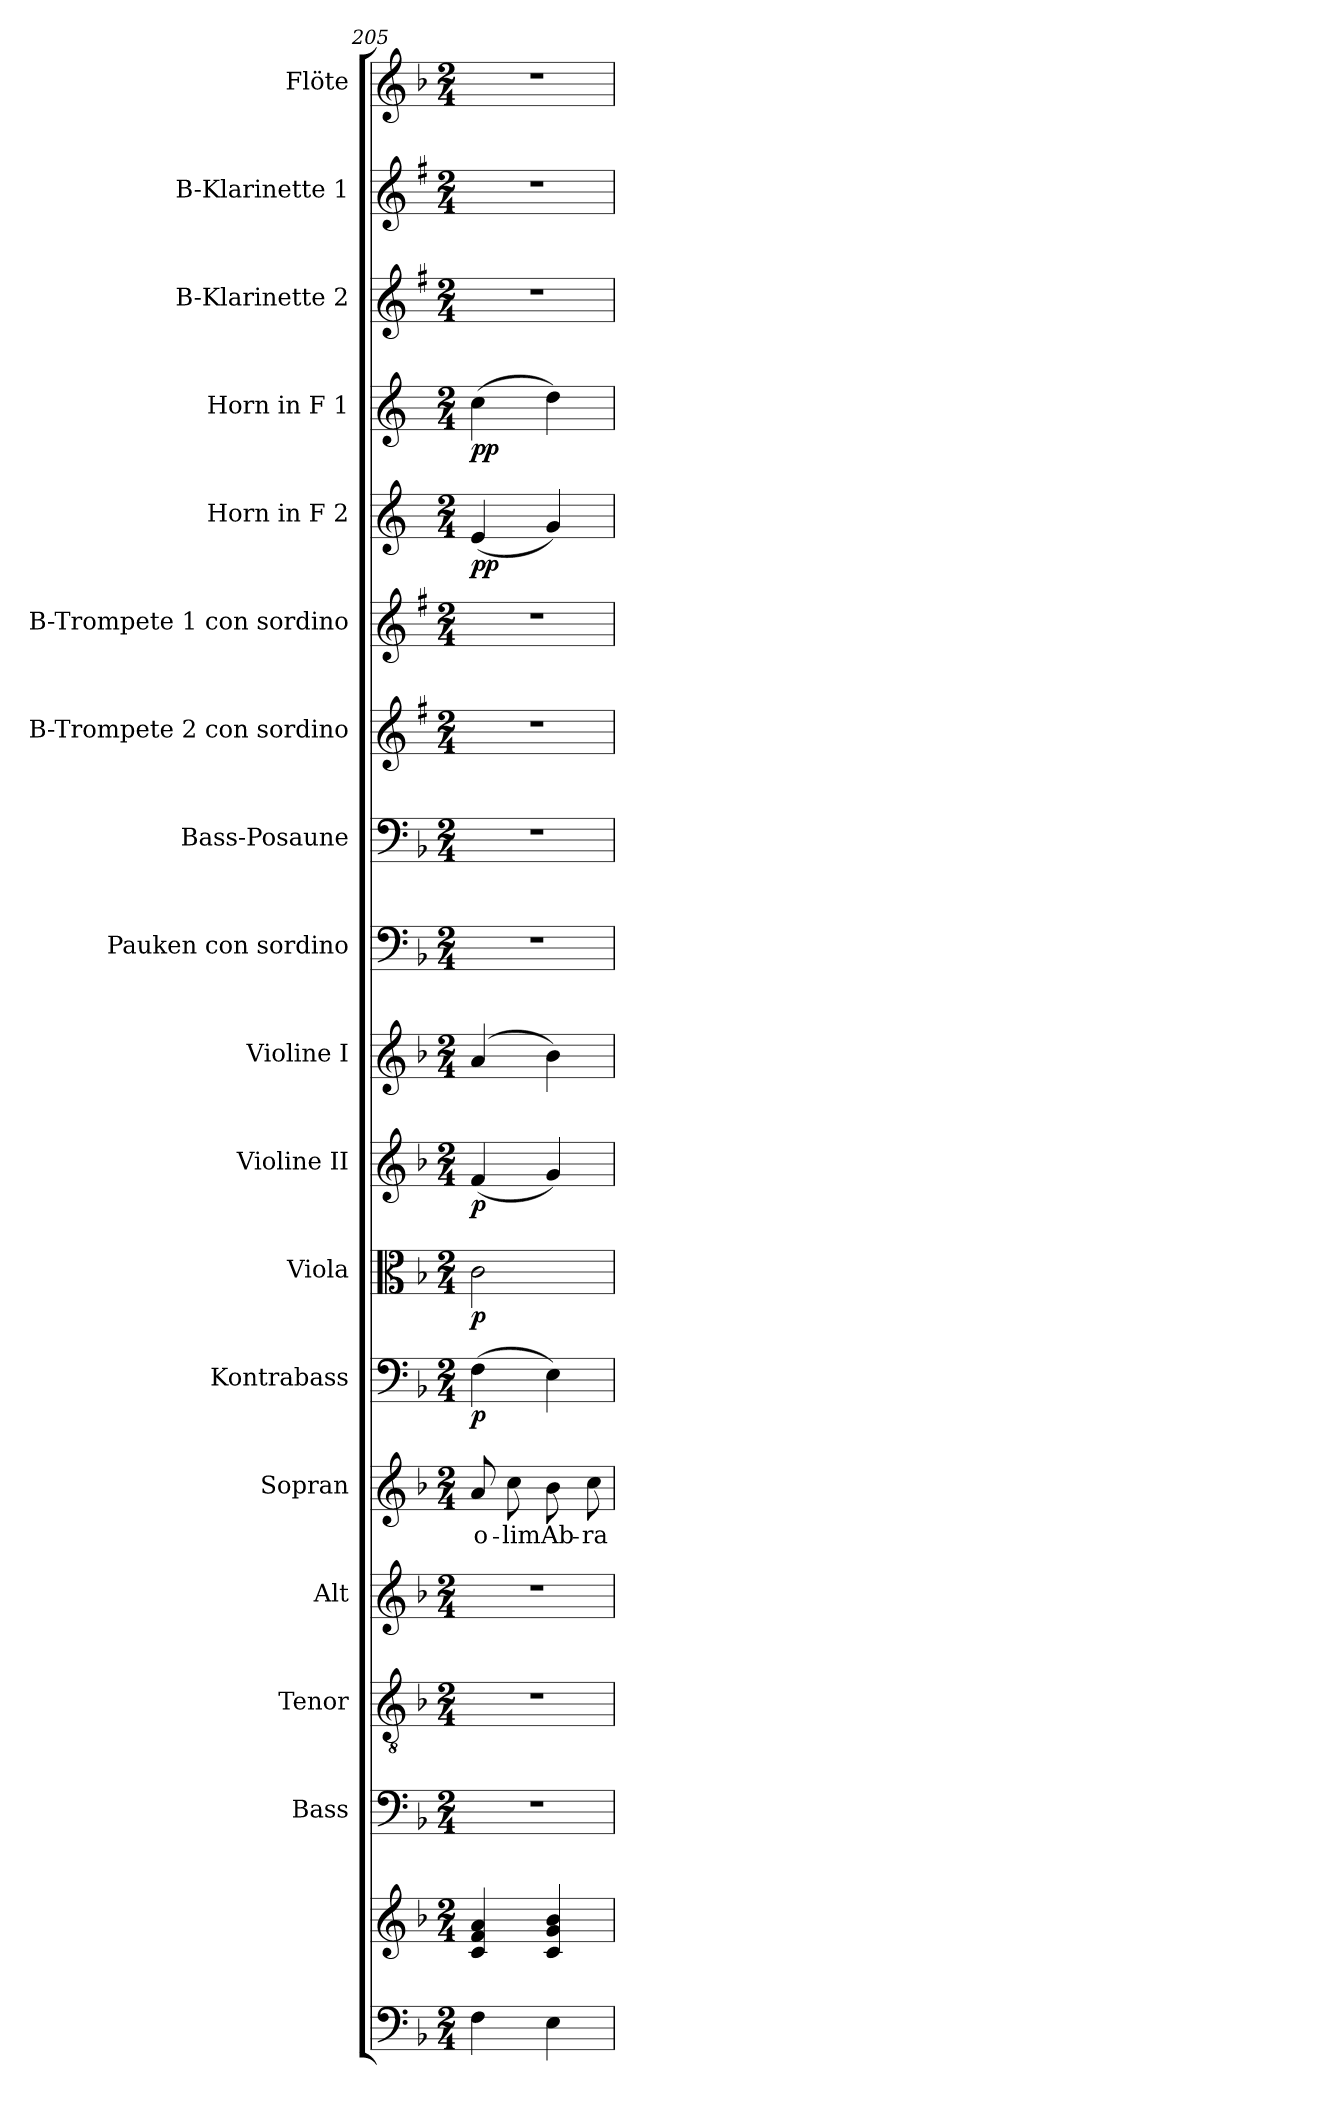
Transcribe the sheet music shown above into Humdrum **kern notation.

**kern	**kern	**kern	**kern	**kern	**kern	**text	**kern	**dynam	**kern	**dynam	**kern	**dynam	**kern	**kern	**kern	**kern	**kern	**kern	**dynam	**kern	**dynam	**kern	**kern	**kern
*part18	*part18	*part17	*part16	*part15	*part14	*part14	*part13	*part13	*part12	*part12	*part11	*part11	*part10	*part9	*part8	*part7	*part6	*part5	*part5	*part4	*part4	*part3	*part2	*part1
*staff19	*staff18	*staff17	*staff16	*staff15	*staff14	*staff14	*staff13	*staff13	*staff12	*staff12	*staff11	*staff11	*staff10	*staff9	*staff8	*staff7	*staff6	*staff5	*staff5	*staff4	*staff4	*staff3	*staff2	*staff1
*	*	*I"Bass	*I"Tenor	*I"Alt	*I"Sopran	*	*I"Kontrabass	*	*I"Viola	*	*I"Violine II	*	*I"Violine I	*I"Pauken con sordino	*I"Bass-Posaune	*I"B-Trompete 2 con sordino	*I"B-Trompete 1 con sordino	*I"Horn in F 2	*	*I"Horn in F 1	*	*I"B-Klarinette 2	*I"B-Klarinette 1	*I"Flöte
*	*	*I'B.	*I'T.	*I'A.	*I'S.	*	*I'Kb.	*	*I'Vla.	*	*I'Vl. II	*	*I'Vl. I	*I'Pk.	*I'B. Pos.	*I'B Trp. 2	*I'B Trp. 1	*	*	*	*	*I'B Kl. 2	*I'B Kl. 1	*I'Fl.
*clefF4	*clefG2	*clefF4	*clefGv2	*clefG2	*clefG2	*	*clefF4	*	*clefC3	*	*clefG2	*	*clefG2	*clefF4	*clefF4	*clefG2	*clefG2	*clefG2	*	*clefG2	*	*clefG2	*clefG2	*clefG2
*	*	*	*	*	*	*	*ITrd7c12	*	*	*	*	*	*	*	*	*ITrd1c2	*ITrd1c2	*ITrd4c7	*	*ITrd4c7	*	*ITrd1c2	*ITrd1c2	*
*k[b-]	*k[b-]	*k[b-]	*k[b-]	*k[b-]	*k[b-]	*	*k[b-]	*	*k[b-]	*	*k[b-]	*	*k[b-]	*k[b-]	*k[b-]	*k[b-]	*k[b-]	*k[b-]	*	*k[b-]	*	*k[b-]	*k[b-]	*k[b-]
*F:	*F:	*F:	*F:	*F:	*F:	*	*F:	*	*F:	*	*F:	*	*F:	*F:	*F:	*F:	*F:	*F:	*	*F:	*	*F:	*F:	*F:
*M2/4	*M2/4	*M2/4	*M2/4	*M2/4	*M2/4	*	*M2/4	*	*M2/4	*	*M2/4	*	*M2/4	*M2/4	*M2/4	*M2/4	*M2/4	*M2/4	*	*M2/4	*	*M2/4	*M2/4	*M2/4
=205	=205	=205	=205	=205	=205	=205	=205	=205	=205	=205	=205	=205	=205	=205	=205	=205	=205	=205	=205	=205	=205	=205	=205	=205
!	!	!	!	!	!	!LO:LY:b	!	!LO:DY:b	!	!LO:DY:b	!	!LO:DY:b	!	!	!	!	!	!	!LO:DY:b	!	!LO:DY:b	!	!	!
4F\	4c/ 4f/ 4a/	2r	2r	2r	8a/	o-	(>4FF\	p	2c\	p	(<4f/	p	(4a/	2r	2r	2r	2r	(<4A/	pp	(>4f\	pp	2r	2r	2r
!	!	!	!	!	!	!LO:LY:b	!	!	!	!	!	!	!	!	!	!	!	!	!	!	!	!	!	!
.	.	.	.	.	8cc\	-lim	.	.	.	.	.	.	.	.	.	.	.	.	.	.	.	.	.	.
!	!	!	!	!	!	!LO:LY:b	!	!	!	!	!	!	!	!	!	!	!	!	!	!	!	!	!	!
4E\	4c/ 4g/ 4b-/	.	.	.	8b-\	Ab-	4EE\)	.	.	.	4g/)	.	4b-\)	.	.	.	.	4c/)	.	4g\)	.	.	.	.
!	!	!	!	!	!	!LO:LY:b	!	!	!	!	!	!	!	!	!	!	!	!	!	!	!	!	!	!
.	.	.	.	.	8cc\	-ra-	.	.	.	.	.	.	.	.	.	.	.	.	.	.	.	.	.	.
=	=	=	=	=	=	=	=	=	=	=	=	=	=	=	=	=	=	=	=	=	=	=	=	=
*-	*-	*-	*-	*-	*-	*-	*-	*-	*-	*-	*-	*-	*-	*-	*-	*-	*-	*-	*-	*-	*-	*-	*-	*-
